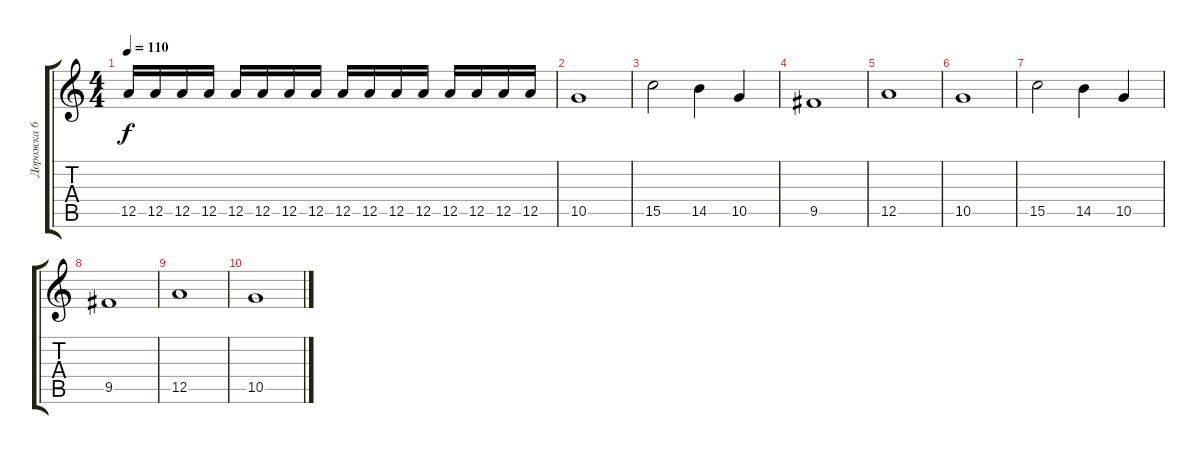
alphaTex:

\track ("Дорожка 6" "Дорожка 6") {instrument distortionguitar}
\staff {score tabs}
\tuning (E4 B3 G3 D3 A2 E2) {hide}
\ts (4 4)
\tempo 110
\clef g2
\ks c
12.5.16{dy f} 12.5.16 12.5.16 12.5.16 12.5.16 12.5.16 12.5.16 12.5.16 12.5.16 12.5.16 12.5.16 12.5.16 12.5.16 12.5.16 12.5.16 12.5.16 |
10.5.1 |
15.5.2 14.5.4 10.5.4 |
9.5.1 |
12.5.1 |
10.5.1 |
15.5.2 14.5.4 10.5.4 |
9.5.1 |
12.5.1 |
10.5.1
